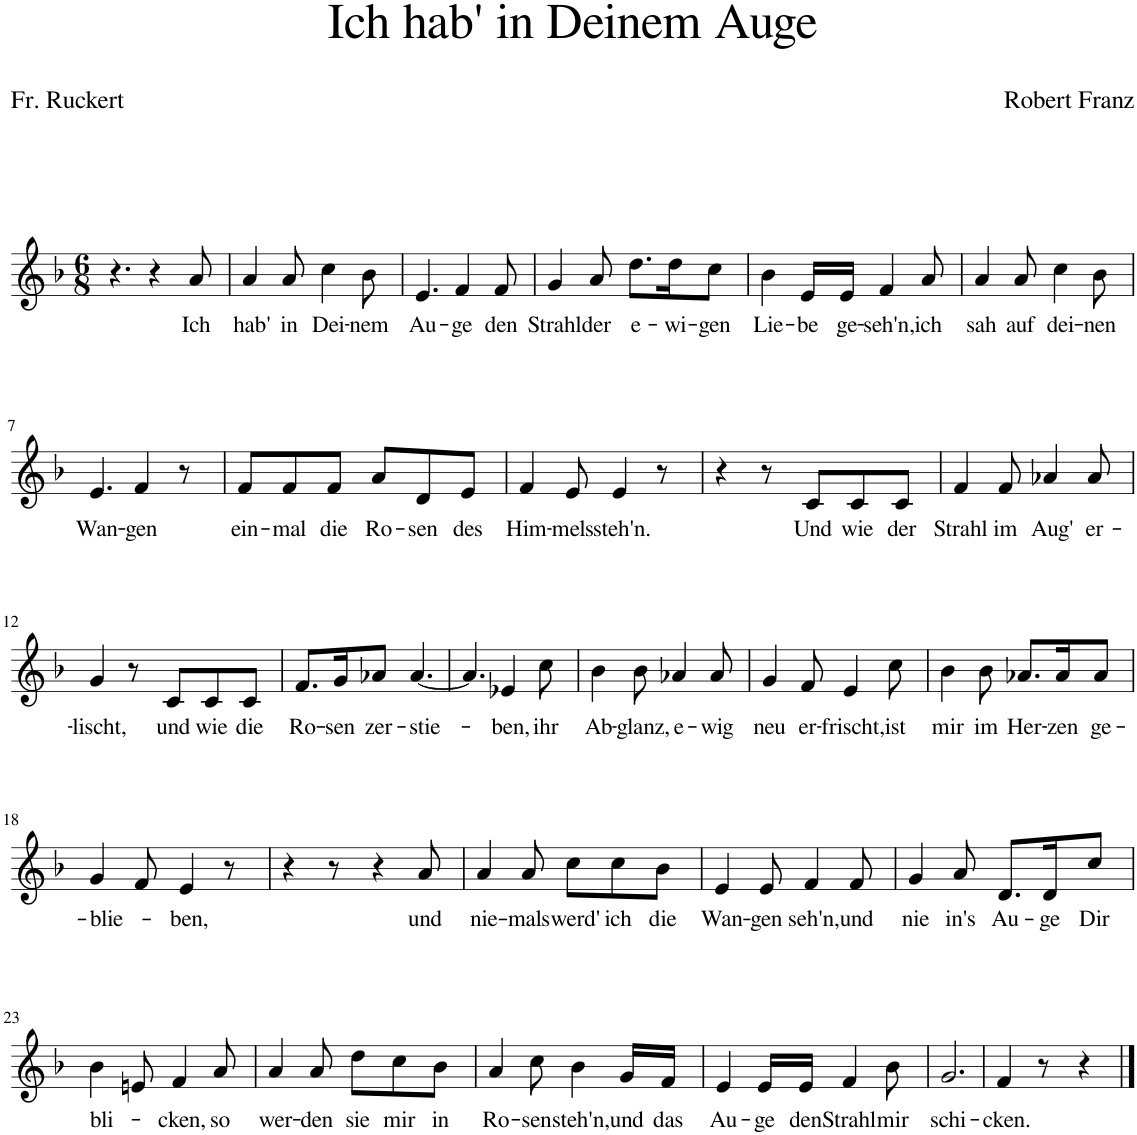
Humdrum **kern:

**kern	**text
*part1	*part1
*staff1	*staff1
*I"Piano	*
*I'Pno	*
*clefG2	*
*k[b-]	*
*M6/8	*
=1	=1
4.r	.
4r	.
!	!LO:LY:b
8a/	Ich
=2	=2
!	!LO:LY:b
4a/	hab'
!	!LO:LY:b
8a/	in
!	!LO:LY:b
4cc\	Dei-
!	!LO:LY:b
8b-\	-nem
=3	=3
!	!LO:LY:b
4.e/	Au-
!	!LO:LY:b
4f/	-ge
!	!LO:LY:b
8f/	den
=4	=4
!	!LO:LY:b
4g/	Strahl
!	!LO:LY:b
8a/	der
!	!LO:LY:b
8.dd\L	e-
!	!LO:LY:b
16dd\K	-wi-
!	!LO:LY:b
8cc\J	-gen
=5	=5
!	!LO:LY:b
4b-\	Lie-
!	!LO:LY:b
16e/LL	-be
!	!LO:LY:b
16e/JJ	ge-
!	!LO:LY:b
4f/	-seh'n,
!	!LO:LY:b
8a/	ich
=6	=6
!	!LO:LY:b
4a/	sah
!	!LO:LY:b
8a/	auf
!	!LO:LY:b
4cc\	dei-
!	!LO:LY:b
8b-\	-nen
!!LO:LB:g=z
=7	=7
!	!LO:LY:b
4.e/	Wan-
!	!LO:LY:b
4f/	-gen
8r	.
=8	=8
!	!LO:LY:b
8f/L	ein-
!	!LO:LY:b
8f/	-mal
!	!LO:LY:b
8f/J	die
!	!LO:LY:b
8a/L	Ro-
!	!LO:LY:b
8d/	-sen
!	!LO:LY:b
8e/J	des
=9	=9
!	!LO:LY:b
4f/	Him-
!	!LO:LY:b
8e/	-mels
!	!LO:LY:b
4e/	steh'n.
8r	.
=10	=10
4r	.
8r	.
!	!LO:LY:b
8c/L	Und
!	!LO:LY:b
8c/	wie
!	!LO:LY:b
8c/J	der
=11	=11
!	!LO:LY:b
4f/	Strahl
!	!LO:LY:b
8f/	im
!	!LO:LY:b
4a-X/	Aug'
!	!LO:LY:b
8a-/	er-
!!LO:LB:g=z
=12	=12
!	!LO:LY:b
4g/	-lischt,
8r	.
!	!LO:LY:b
8c/L	und
!	!LO:LY:b
8c/	wie
!	!LO:LY:b
8c/J	die
=13	=13
!	!LO:LY:b
8.f/L	Ro-
!	!LO:LY:b
16g/K	-sen
!	!LO:LY:b
8a-X/J	zer-
!	!LO:LY:b
[4.a-/	-stie-
=14	=14
4.a-/]	.
!	!LO:LY:b
4e-X/	-ben,
!	!LO:LY:b
8cc\	ihr
=15	=15
!	!LO:LY:b
4b-\	Ab-
!	!LO:LY:b
8b-\	-glanz,
!	!LO:LY:b
4a-X/	e-
!	!LO:LY:b
8a-/	-wig
=16	=16
!	!LO:LY:b
4g/	neu
!	!LO:LY:b
8f/	er-
!	!LO:LY:b
4e/	-frischt,
!	!LO:LY:b
8cc\	ist
=17	=17
!	!LO:LY:b
4b-\	mir
!	!LO:LY:b
8b-\	im
!	!LO:LY:b
8.a-X/L	Her-
!	!LO:LY:b
16a-/K	-zen
!	!LO:LY:b
8a-/J	ge-
!!LO:LB:g=z
=18	=18
!	!LO:LY:b
4g/	-blie-
8f/	.
!	!LO:LY:b
4e/	-ben,
8r	.
=19	=19
4r	.
8r	.
4r	.
!	!LO:LY:b
8a/	und
=20	=20
!	!LO:LY:b
4a/	nie-
!	!LO:LY:b
8a/	-mals
!	!LO:LY:b
8cc\L	werd'
!	!LO:LY:b
8cc\	ich
!	!LO:LY:b
8b-\J	die
=21	=21
!	!LO:LY:b
4e/	Wan-
!	!LO:LY:b
8e/	-gen
!	!LO:LY:b
4f/	seh'n,
!	!LO:LY:b
8f/	und
=22	=22
!	!LO:LY:b
4g/	nie
!	!LO:LY:b
8a/	in's
!	!LO:LY:b
8.d/L	Au-
!	!LO:LY:b
16d/K	-ge
!	!LO:LY:b
8cc/J	Dir
!!LO:LB:g=z
=23	=23
!	!LO:LY:b
4b-\	bli-
8en/	.
!	!LO:LY:b
4f/	-cken,
!	!LO:LY:b
8a/	so
=24	=24
!	!LO:LY:b
4a/	wer-
!	!LO:LY:b
8a/	-den
!	!LO:LY:b
8dd\L	sie
!	!LO:LY:b
8cc\	mir
!	!LO:LY:b
8b-\J	in
=25	=25
!	!LO:LY:b
4a/	Ro-
!	!LO:LY:b
8cc\	-sen
!	!LO:LY:b
4b-\	steh'n,
!	!LO:LY:b
16g/LL	und
!	!LO:LY:b
16f/JJ	das
=26	=26
!	!LO:LY:b
4e/	Au-
!	!LO:LY:b
16e/LL	-ge
!	!LO:LY:b
16e/JJ	den
!	!LO:LY:b
4f/	Strahl
!	!LO:LY:b
8b-\	mir
=27	=27
!	!LO:LY:b
2.g/	schi-
=28	=28
!	!LO:LY:b
4f/	-cken.
8r	.
4r	.
==	==
*-	*-
